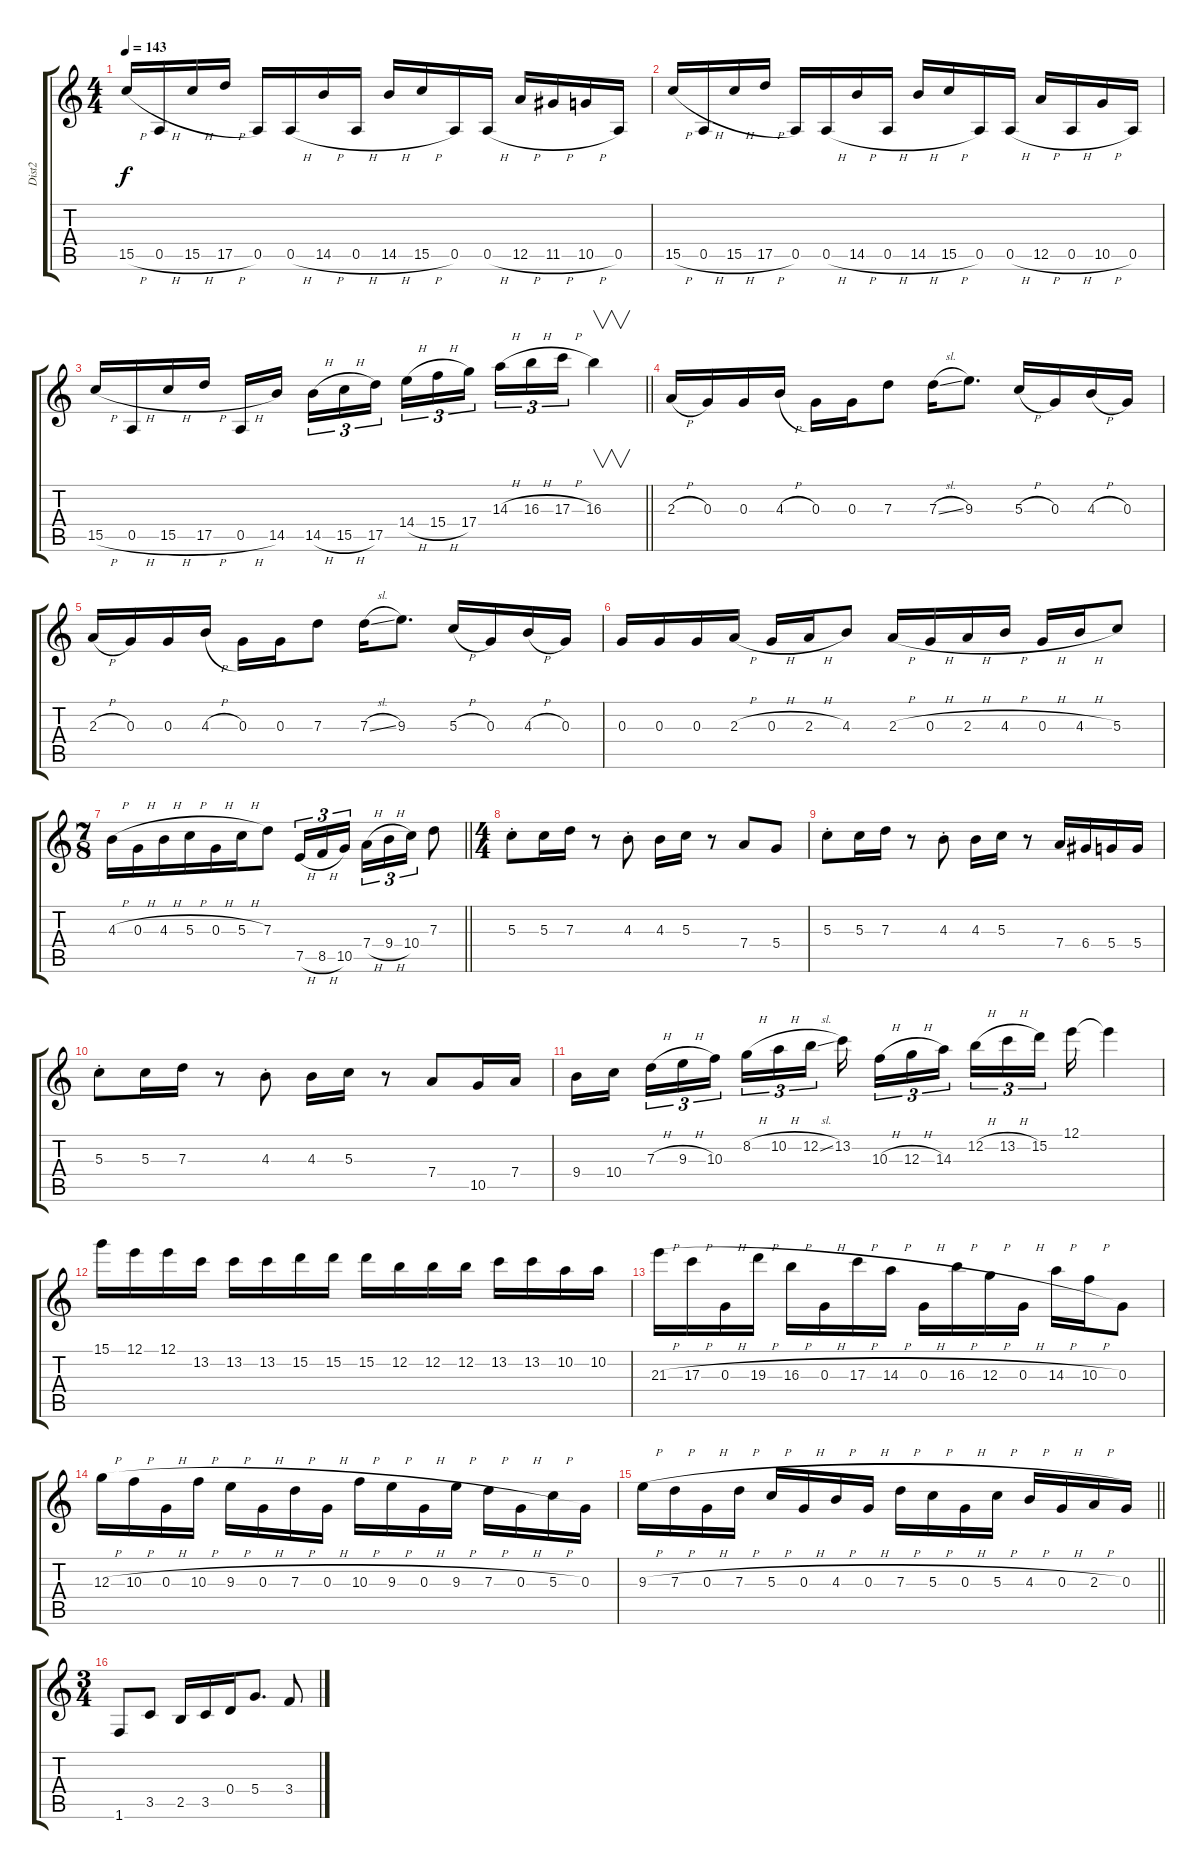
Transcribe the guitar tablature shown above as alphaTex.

\track ("Dist2" "Dist2") {instrument distortionguitar}
\staff {score tabs}
\tuning (E4 B3 G3 D3 A2 E2) {hide}
\ts (4 4)
\tempo 143
\clef g2
\ks c
15.5{h}.16{dy f beam Up} 0.5{h}.16{beam Up} 15.5{h}.16{beam Up} 17.5{h}.16{beam Up} 0.5.16{beam Up} 0.5{h}.16{beam Up} 14.5{h}.16{beam Up} 0.5{h}.16{beam Up} 14.5{h}.16{beam Up} 15.5{h}.16{beam Up} 0.5.16{beam Up} 0.5{h}.16{beam Up} 12.5{h}.16{beam Up} 11.5{h}.16{beam Up} 10.5{h}.16{beam Up} 0.5.16{beam Up} |
15.5{h}.16{beam Up} 0.5{h}.16{beam Up} 15.5{h}.16{beam Up} 17.5{h}.16{beam Up} 0.5.16{beam Up} 0.5{h}.16{beam Up} 14.5{h}.16{beam Up} 0.5{h}.16{beam Up} 14.5{h}.16{beam Up} 15.5{h}.16{beam Up} 0.5.16{beam Up} 0.5{h}.16{beam Up} 12.5{h}.16{beam Up} 0.5{h}.16{beam Up} 10.5{h}.16{beam Up} 0.5.16{beam Up} |
\barLineRight lightlight
15.5{h}.16 0.5{h}.16 15.5{h}.16 17.5{h}.16 0.5{h}.16 14.5.16{beam splitsecondary} 14.5{h}.16{tu (3 2)} 15.5{h}.16{tu (3 2)} 17.5.16{tu (3 2)} 14.4{h}.16{tu (3 2)} 15.4{h}.16{tu (3 2)} 17.4.16{tu (3 2) beam splitsecondary} 14.3{h}.16{tu (3 2)} 16.3{h}.16{tu (3 2)} 17.3{h}.16{tu (3 2)} 16.3.4{v} |
\section ("" "")
2.3{h}.16 0.3.16 0.3.16 4.3{h}.16 0.3.16 0.3.16 7.3.8 7.3{sl}.16 9.3.8{d} 5.3{h}.16 0.3.16 4.3{h}.16 0.3.16 |
2.3{h}.16 0.3.16 0.3.16 4.3{h}.16 0.3.16 0.3.16 7.3.8 7.3{sl}.16 9.3.8{d} 5.3{h}.16 0.3.16 4.3{h}.16 0.3.16 |
0.3.16 0.3.16 0.3.16 2.3{h}.16 0.3{h}.16 2.3{h}.16 4.3.8 2.3{h}.16 0.3{h}.16 2.3{h}.16 4.3{h}.16 0.3{h}.16 4.3{h}.16 5.3.8 |
\ts (7 8)
\barLineRight lightlight
4.3{h}.16 0.3{h}.16 4.3{h}.16 5.3{h}.16 0.3{h}.16 5.3{h}.16 7.3.8 7.5{h}.16{tu (3 2)} 8.5{h}.16{tu (3 2)} 10.5.16{tu (3 2)} 7.4{h}.16{tu (3 2)} 9.4{h}.16{tu (3 2)} 10.4.16{tu (3 2)} 7.3.8 |
\ts (4 4)
\section ("" "")
5.3{st}.8 5.3.16 7.3.16 r.8 4.3{st}.8 4.3.16 5.3.16 r.8 7.4.8 5.4.8 |
5.3{st}.8 5.3.16 7.3.16 r.8 4.3{st}.8 4.3.16 5.3.16 r.8 7.4.16 6.4.16 5.4.16 5.4.16 |
5.3{st}.8 5.3.16 7.3.16 r.8 4.3{st}.8 4.3.16 5.3.16 r.8 7.4.8 10.5.16 7.4.16 |
9.4.16 10.4.16{beam splitsecondary} 7.3{h}.16{tu (3 2)} 9.3{h}.16{tu (3 2)} 10.3.16{tu (3 2)} 8.2{h}.16{tu (3 2)} 10.2{h}.16{tu (3 2)} 12.2{sl}.16{tu (3 2) beam splitsecondary} 13.2.16{beam splitsecondary} 10.3{h}.16{tu (3 2)} 12.3{h}.16{tu (3 2)} 14.3.16{tu (3 2) beam splitsecondary} 12.2{h}.16{tu (3 2)} 13.2{h}.16{tu (3 2)} 15.2.16{tu (3 2) beam splitsecondary} 12.1.16 12.1{t}.4 |
15.1.16 12.1.16 12.1.16 13.2.16 13.2.16 13.2.16 15.2.16 15.2.16 15.2.16 12.2.16 12.2.16 12.2.16 13.2.16 13.2.16 10.2.16 10.2.16 |
21.3{h}.16 17.3{h}.16 0.3{h}.16 19.3{h}.16 16.3{h}.16 0.3{h}.16 17.3{h}.16 14.3{h}.16 0.3{h}.16 16.3{h}.16 12.3{h}.16 0.3{h}.16 14.3{h}.16 10.3{h}.16 0.3.8 |
12.3{h}.16 10.3{h}.16 0.3{h}.16 10.3{h}.16 9.3{h}.16 0.3{h}.16 7.3{h}.16 0.3{h}.16 10.3{h}.16 9.3{h}.16 0.3{h}.16 9.3{h}.16 7.3{h}.16 0.3{h}.16 5.3{h}.16 0.3.16 |
\barLineRight lightlight
9.3{h}.16 7.3{h}.16 0.3{h}.16 7.3{h}.16 5.3{h}.16 0.3{h}.16 4.3{h}.16 0.3{h}.16 7.3{h}.16 5.3{h}.16 0.3{h}.16 5.3{h}.16 4.3{h}.16 0.3{h}.16 2.3{h}.16 0.3.16 |
\ts (3 4)
\section ("" "")
1.6.8 3.5.8 2.5.16 3.5.16 0.4.16 5.4.8{d} 3.4.8
